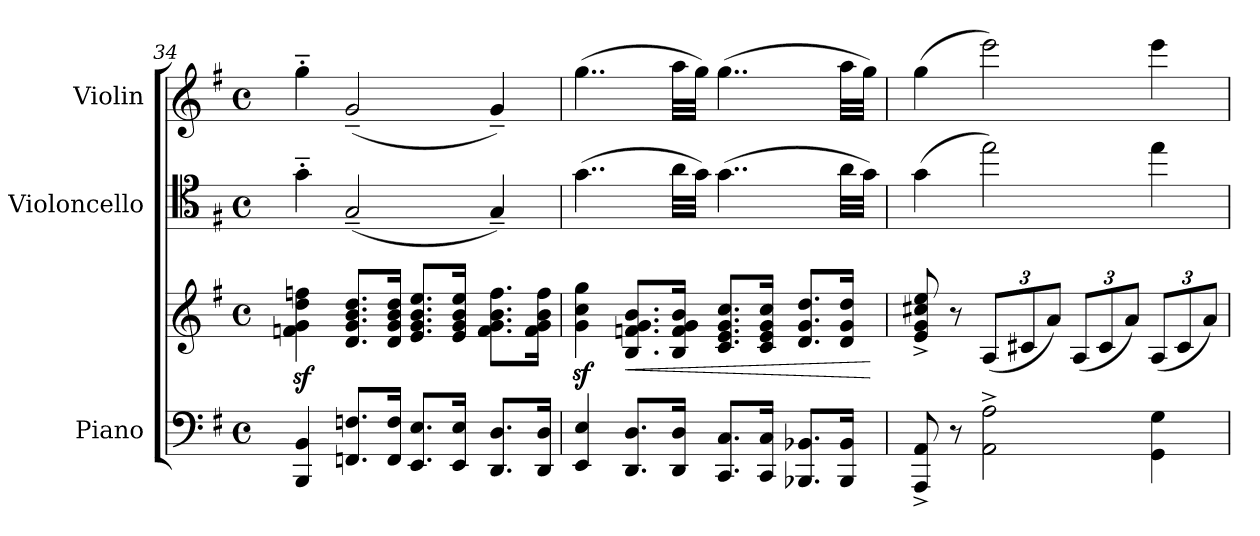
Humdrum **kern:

**kern	**kern	**dynam	**kern	**dynam	**kern	**dynam
*part3	*part3	*part3	*part2	*part2	*part1	*part1
*staff4	*staff3	*staff3/4	*staff2	*staff2	*staff1	*staff1
*I"Piano	*	*	*I"Violoncello	*	*I"Violin	*
*I'Pno.	*	*	*I'Vc.	*	*I'Vln.	*
!!LO:LB:g=z
*clefF4	*clefG2	*	*clefC4	*	*clefG2	*
*k[f#]	*k[f#]	*	*k[f#]	*	*k[f#]	*
*M4/4	*M4/4	*	*M4/4	*	*M4/4	*
*met(c)	*met(c)	*	*met(c)	*	*met(c)	*
=34	=34	=34	=34	=34	=34	=34
4BBB/ 4BB/	4fn\z< 4g\z< 4dd\z< 4ffn\z<	.	4g'~\	.	4gg'~\	.
8.FFn/ 8.Fn/L	8.d/ 8.g/ 8.b/ 8.dd/L	.	(2G~/	.	(2g~/	.
16FF/ 16F/Jk	16d/ 16g/ 16b/ 16dd/Jk	.	.	.	.	.
8.EE/ 8.E/L	8.e/ 8.g/ 8.b/ 8.ee/L	.	.	.	.	.
16EE/ 16E/Jk	16e/ 16g/ 16b/ 16ee/Jk	.	.	.	.	.
8.DD/ 8.D/L	8.f\ 8.g\ 8.b\ 8.ff\L	.	4G~/)	.	4g~/)	.
16DD/ 16D/Jk	16f\ 16g\ 16b\ 16ff\Jk	.	.	.	.	.
=35	=35	=35	=35	=35	=35	=35
4EE/ 4E/	4g\z< 4cc\z< 4gg\z<	.	(4..g\	.	(4..gg\	.
!	!	!LO:HP:b	!	!	!	!
8.DD/ 8.D/L	8.B/ 8.fn/ 8.g/ 8.b/L	<	.	.	.	.
16DD/ 16D/Jk	16B/ 16f/ 16g/ 16b/Jk	.	32a\LLL	.	32aa\LLL	.
.	.	.	32g\JJJ)	.	32gg\JJJ)	.
8.CC/ 8.C/L	8.c/ 8.e/ 8.g/ 8.cc/L	.	(4..g\	.	(4..gg\	.
16CC/ 16C/Jk	16c/ 16e/ 16g/ 16cc/Jk	.	.	.	.	.
8.BBB-X/ 8.BB-X/L	8.d/ 8.g/ 8.dd/L	.	.	.	.	.
16BBB-/ 16BB-/Jk	16d/ 16g/ 16dd/Jk	.	32a\LLL	.	32aa\LLL	.
.	.	.	32g\JJJ)	.	32gg\JJJ)	.
.	.	[	.	.	.	.
=36	=36	=36	=36	=36	=36	=36
!	!	!	!	!LO:DY:b	!	!
!	!	!	!	!LO:DY:n=1:b	!	!LO:DY:b
!	!	!	!	!	!	!LO:DY:n=1:b
8AAA/^ 8AA/^	8e/^ 8g/^ 8cc#X/^ 8ee/^	.	(4g\	other-dynamics f	(4gg\	other-dynamics f
8r	8r	.	.	.	.	.
*	*Xbrackettup	*	*	*	*	*
2AA\^ 2A\^	(12A/L	.	2ee\)	.	2eee\)	.
.	12c#X/	.	.	.	.	.
.	12a/J)	.	.	.	.	.
.	(12A/L	.	.	.	.	.
.	12c#/	.	.	.	.	.
.	12a/J)	.	.	.	.	.
4GG\ 4G\	(12A/L	.	4ee\	.	4eee\	.
.	12c#/	.	.	.	.	.
.	12a/J)	.	.	.	.	.
=	=	=	=	=	=	=
*-	*-	*-	*-	*-	*-	*-
